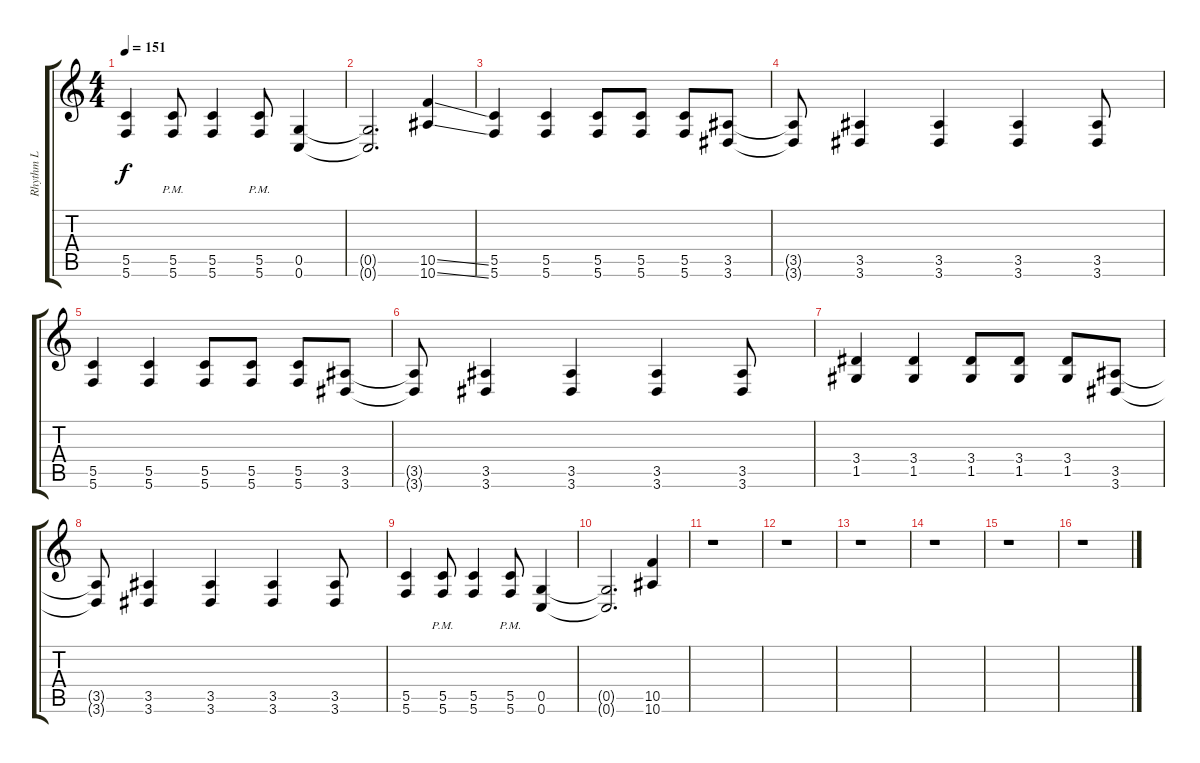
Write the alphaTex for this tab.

\track ("Rhythm L" "Rhythm L") {instrument distortionguitar}
\staff {score tabs}
\tuning (D4 A3 F3 C3 G2 C2) {hide}
\ts (4 4)
\tempo 151
\clef g2
\ks c
(5.5 5.6).4{dy f} (5.5{pm} 5.6{pm}).8 (5.5 5.6).4 (5.5{pm} 5.6{pm}).8 (0.5 0.6).4 |
(0.5{t} 0.6{t}).2{d} (10.5{ss} 10.6{ss}).4 |
(5.5 5.6).4 (5.5 5.6).4 (5.5 5.6).8 (5.5 5.6).8 (5.5 5.6).8 (3.5 3.6).8 |
(3.5{t} 3.6{t}).8 (3.5 3.6).4 (3.5 3.6).4 (3.5 3.6).4 (3.5 3.6).8 |
(5.5 5.6).4 (5.5 5.6).4 (5.5 5.6).8 (5.5 5.6).8 (5.5 5.6).8 (3.5 3.6).8 |
(3.5{t} 3.6{t}).8 (3.5 3.6).4 (3.5 3.6).4 (3.5 3.6).4 (3.5 3.6).8 |
(3.4 1.5).4 (3.4 1.5).4 (3.4 1.5).8 (3.4 1.5).8 (3.4 1.5).8 (3.5 3.6).8 |
(3.5{t} 3.6{t}).8 (3.5 3.6).4 (3.5 3.6).4 (3.5 3.6).4 (3.5 3.6).8 |
(5.5 5.6).4 (5.5{pm} 5.6{pm}).8 (5.5 5.6).4 (5.5{pm} 5.6{pm}).8 (0.5 0.6).4 |
(0.5{t} 0.6{t}).2{d} (10.5 10.6).4 |
r.1 |
r.1 |
r.1 |
r.1 |
r.1 |
r.1
